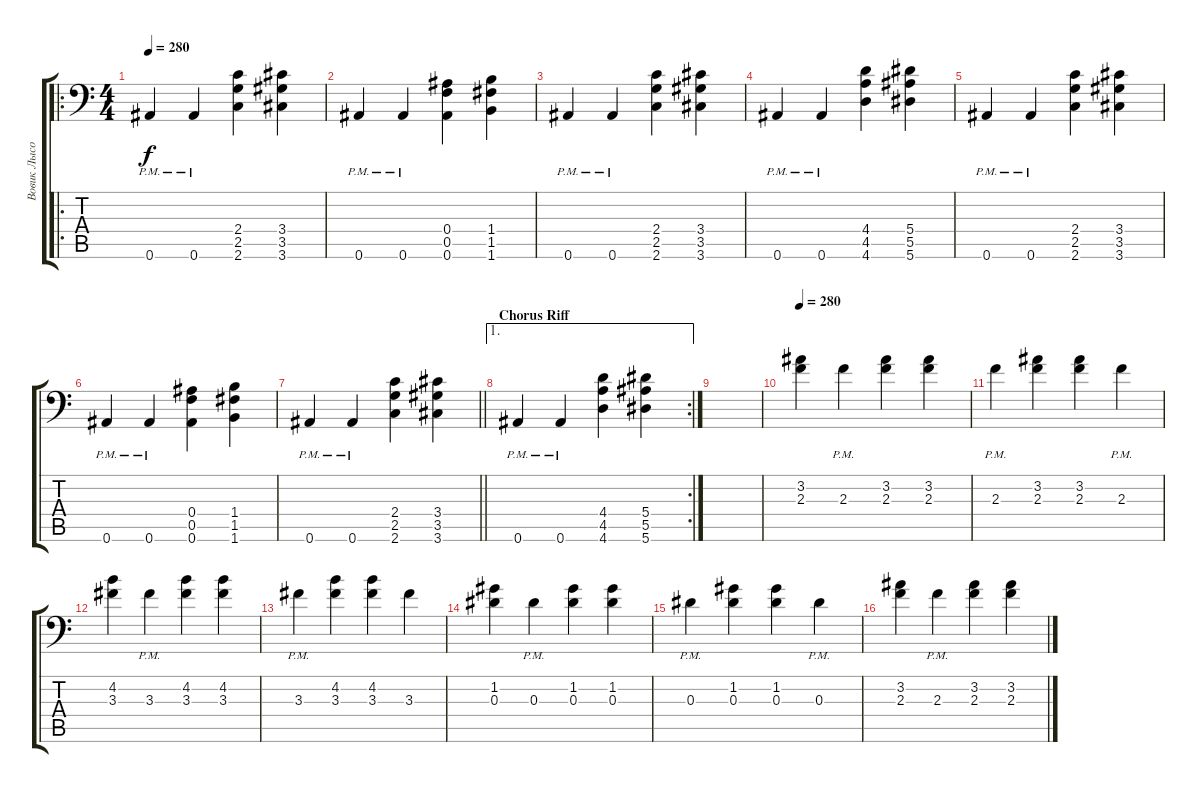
\track ("Вовик Лысов-Гитара" "Вовик Лысо") {instrument distortionguitar}
\staff {score tabs}
\tuning (C4 G3 Eb3 Bb2 F2 Bb1) {hide}
\ro
\ts (4 4)
\tempo 280
\clef f4
\ks c
0.6{pm}.4{dy f} 0.6{pm}.4 (2.4 2.5 2.6).4 (3.4 3.5 3.6).4 |
0.6{pm}.4 0.6{pm}.4 (0.4 0.5 0.6).4 (1.4 1.5 1.6).4 |
0.6{pm}.4 0.6{pm}.4 (2.4 2.5 2.6).4 (3.4 3.5 3.6).4 |
0.6{pm}.4 0.6{pm}.4 (4.4 4.5 4.6).4 (5.4 5.5 5.6).4 |
0.6{pm}.4 0.6{pm}.4 (2.4 2.5 2.6).4 (3.4 3.5 3.6).4 |
0.6{pm}.4 0.6{pm}.4 (0.4 0.5 0.6).4 (1.4 1.5 1.6).4 |
\barLineRight lightlight
0.6{pm}.4 0.6{pm}.4 (2.4 2.5 2.6).4 (3.4 3.5 3.6).4 |
\ae 1
\rc 2
\section ("" "Chorus Riff")
0.6{pm}.4 0.6{pm}.4 (4.4 4.5 4.6).4 (5.4 5.5 5.6).4 |
|
\tempo 280
(3.2 2.3).4 2.3{pm}.4 (3.2 2.3).4 (3.2 2.3).4 |
2.3{pm}.4 (3.2 2.3).4 (3.2 2.3).4 2.3{pm}.4 |
(4.2 3.3).4 3.3{pm}.4 (4.2 3.3).4 (4.2 3.3).4 |
3.3{pm}.4 (4.2 3.3).4 (4.2 3.3).4 3.3.4 |
(1.2 0.3).4 0.3{pm}.4 (1.2 0.3).4 (1.2 0.3).4 |
0.3{pm}.4 (1.2 0.3).4 (1.2 0.3).4 0.3{pm}.4 |
(3.2 2.3).4 2.3{pm}.4 (3.2 2.3).4 (3.2 2.3).4
